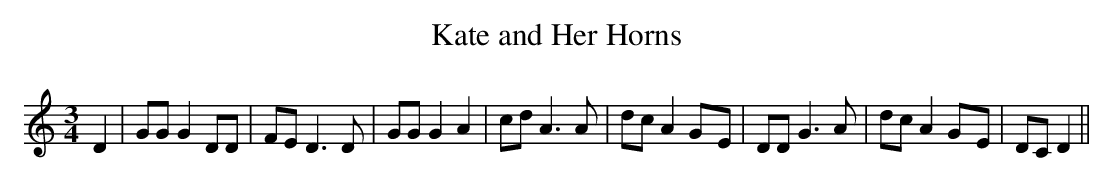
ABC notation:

X:1
T:Kate and Her Horns
M:3/4
L:1/8
K:C
 D2| GG G2 DD| FE D3 D| GG G2 A2| cd A3 A| dc A2G-E| DD G3 A| dc A2G-E|\
 DC D2||
